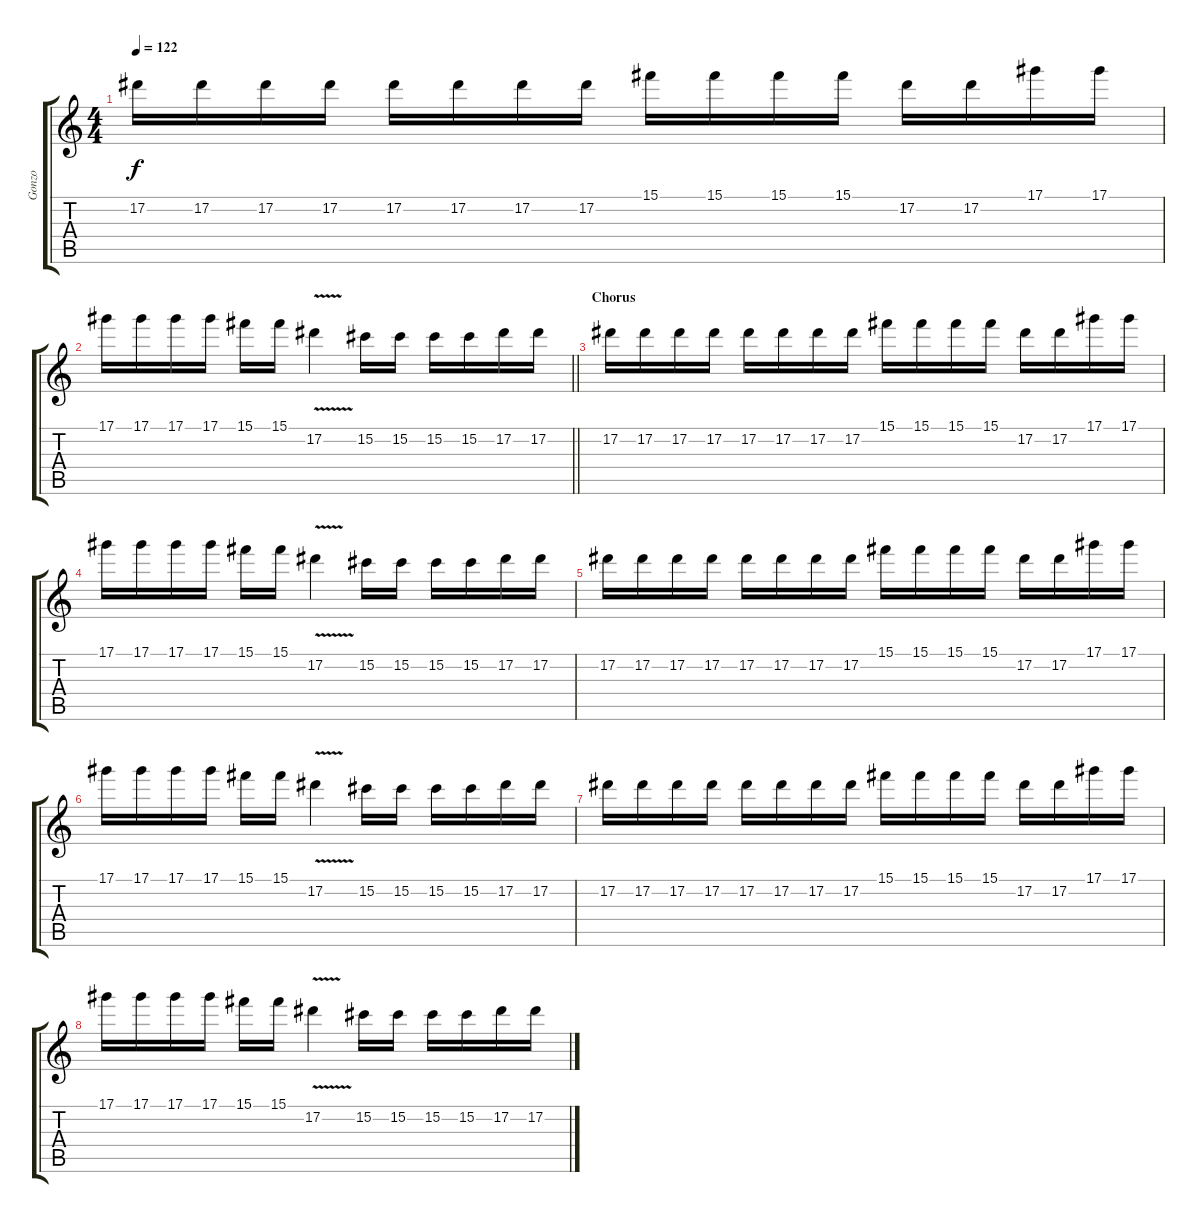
\track ("Gonzo" "Gonzo") {instrument distortionguitar}
\staff {score tabs}
\tuning (Eb4 Bb3 Gb3 Db3 Ab2 Eb2) {hide}
\ts (4 4)
\tempo 122
\clef g2
\ks c
17.2.16{dy f} 17.2.16 17.2.16 17.2.16 17.2.16 17.2.16 17.2.16 17.2.16 15.1.16 15.1.16 15.1.16 15.1.16 17.2.16 17.2.16 17.1.16 17.1.16 |
\barLineRight lightlight
17.1.16 17.1.16 17.1.16 17.1.16 15.1.16 15.1.16 17.2{v}.4 15.2.16 15.2.16 15.2.16 15.2.16 17.2.16 17.2.16 |
\section ("" "Chorus")
17.2.16 17.2.16 17.2.16 17.2.16 17.2.16 17.2.16 17.2.16 17.2.16 15.1.16 15.1.16 15.1.16 15.1.16 17.2.16 17.2.16 17.1.16 17.1.16 |
17.1.16 17.1.16 17.1.16 17.1.16 15.1.16 15.1.16 17.2{v}.4 15.2.16 15.2.16 15.2.16 15.2.16 17.2.16 17.2.16 |
17.2.16 17.2.16 17.2.16 17.2.16 17.2.16 17.2.16 17.2.16 17.2.16 15.1.16 15.1.16 15.1.16 15.1.16 17.2.16 17.2.16 17.1.16 17.1.16 |
17.1.16 17.1.16 17.1.16 17.1.16 15.1.16 15.1.16 17.2{v}.4 15.2.16 15.2.16 15.2.16 15.2.16 17.2.16 17.2.16 |
17.2.16 17.2.16 17.2.16 17.2.16 17.2.16 17.2.16 17.2.16 17.2.16 15.1.16 15.1.16 15.1.16 15.1.16 17.2.16 17.2.16 17.1.16 17.1.16 |
17.1.16 17.1.16 17.1.16 17.1.16 15.1.16 15.1.16 17.2{v}.4 15.2.16 15.2.16 15.2.16 15.2.16 17.2.16 17.2.16
